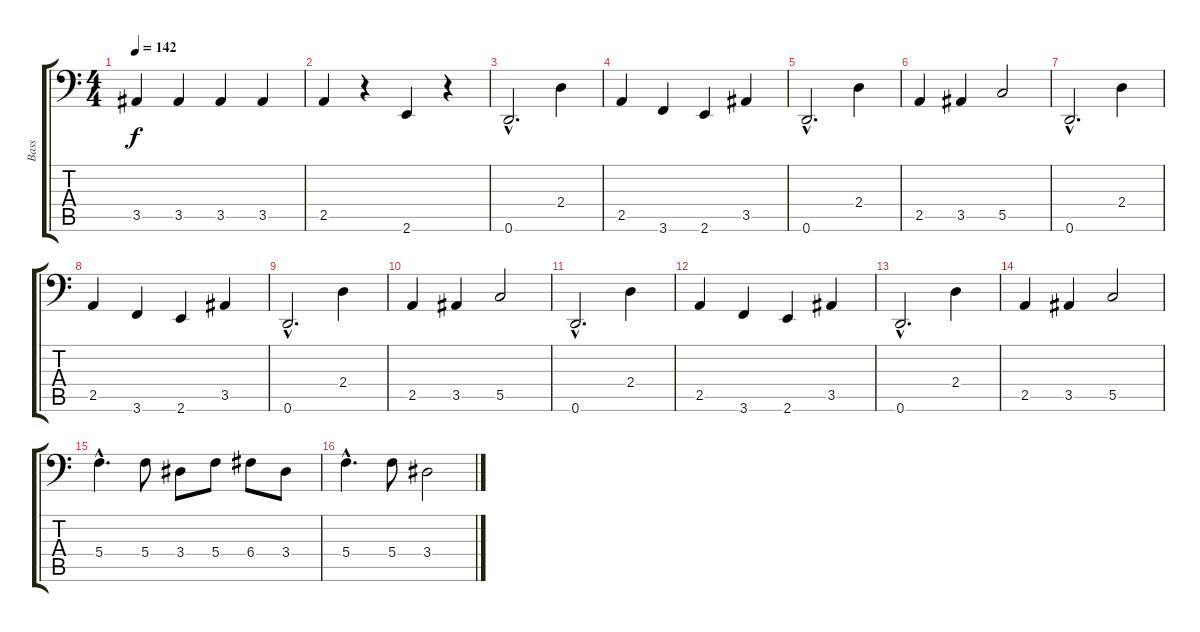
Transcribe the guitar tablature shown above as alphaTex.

\track ("Bass" "Bass") {instrument electricbasspick}
\staff {score tabs}
\tuning (D3 A2 F2 C2 G1 D1) {hide}
\ts (4 4)
\tempo 142
\clef f4
\ks c
3.5.4{dy f} 3.5.4 3.5.4 3.5.4 |
2.5.4 r.4 2.6.4 r.4 |
0.6{hac}.2{d} 2.4.4 |
2.5.4 3.6.4 2.6.4 3.5.4 |
0.6{hac}.2{d} 2.4.4 |
2.5.4 3.5.4 5.5.2 |
0.6{hac}.2{d} 2.4.4 |
2.5.4 3.6.4 2.6.4 3.5.4 |
0.6{hac}.2{d} 2.4.4 |
2.5.4 3.5.4 5.5.2 |
0.6{hac}.2{d} 2.4.4 |
2.5.4 3.6.4 2.6.4 3.5.4 |
0.6{hac}.2{d} 2.4.4 |
2.5.4 3.5.4 5.5.2 |
5.4{hac}.4{d} 5.4.8 3.4.8 5.4.8 6.4.8 3.4.8 |
5.4{hac}.4{d} 5.4.8 3.4.2
